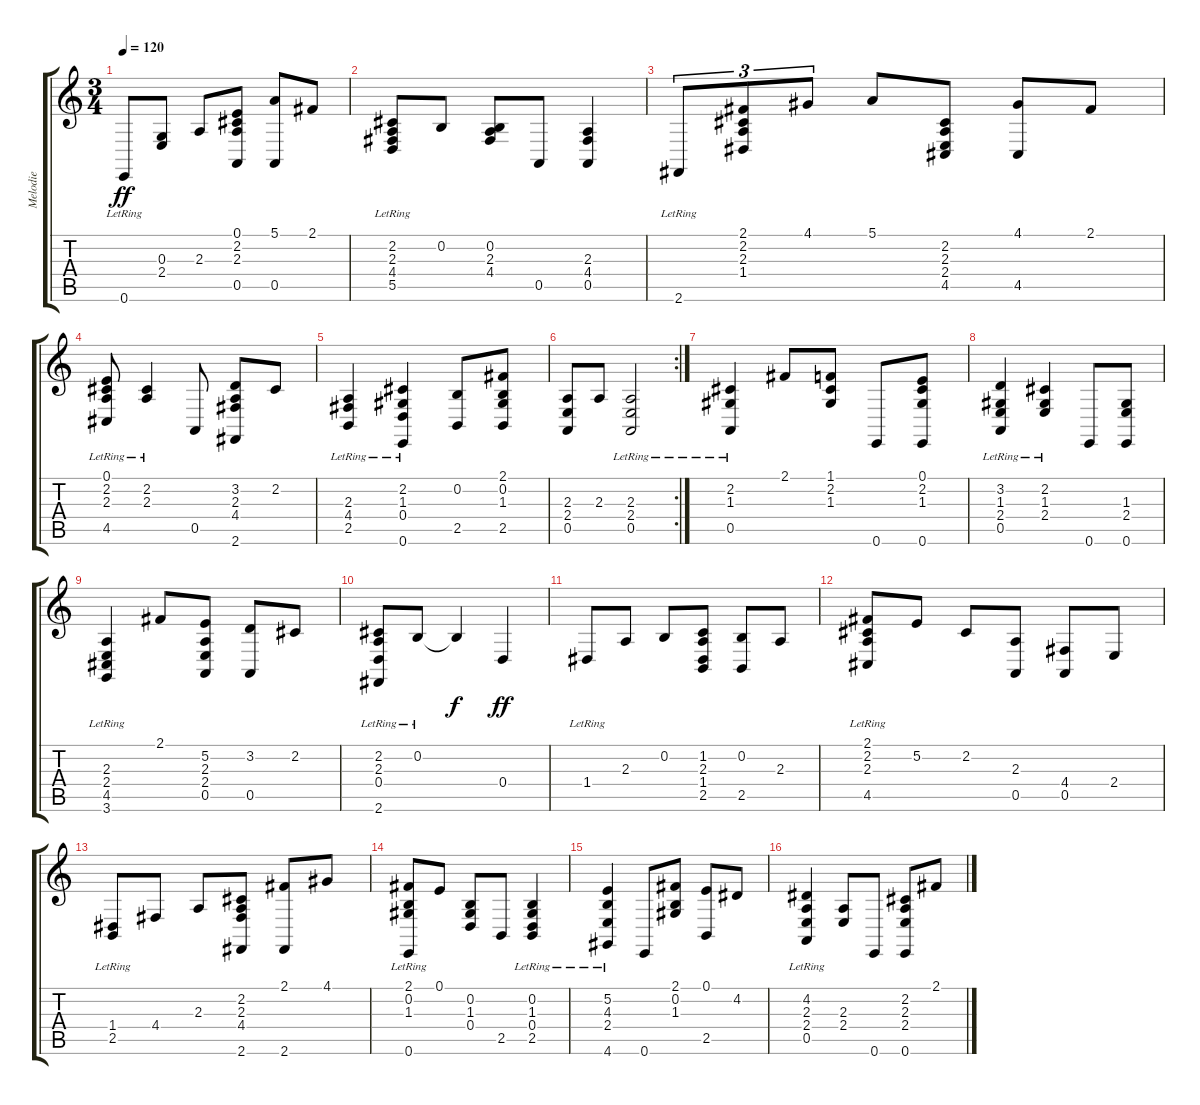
\track ("Melodie" "Melodie") {instrument harmonica}
\staff {score tabs}
\tuning (E4 B3 G3 D3 A2 E2) {hide}
\ts (3 4)
\tempo 120
\clef g2
\ks c
0.6{lr}.8{dy ff} (0.3 2.4).8 2.3.8 (0.1 2.2 2.3 0.5).8 (5.1 0.5).8 2.1.8 |
(2.2 2.3 4.4 5.5{lr}).8 0.2.8 (0.2 2.3 4.4).8 0.5.8 (2.3 4.4 0.5).4 |
2.6{lr}.8{tu (3 2)} (2.1 2.2 2.3 1.4).8{tu (3 2)} 4.1.8{tu (3 2)} 5.1.8 (2.2 2.3 2.4 4.5).8 (4.1 4.5).8 2.1.8 |
(0.1 2.2 2.3 4.5{lr}).8 (2.2 2.3{lr}).4 0.5.8 (3.2 2.3 4.4 2.6).8 2.2.8 |
(2.3 4.4 2.5{lr}).4 (2.2 1.3 0.4 0.6{lr}).4 (0.2 2.5).8 (2.1 0.2 1.3 2.5).8 |
\rc 2
(2.3 2.4 0.5).8 2.3.8 (2.3{lr} 2.4{lr} 0.5{lr}).2 |
(2.2 1.3 0.5{lr}).4{instrument acousticguitarsteel} 2.1.8 (1.1 2.2 1.3).8 0.6.8 (0.1 2.2 1.3 0.6).8 |
(3.2 1.3 2.4 0.5{lr}).4 (2.2 1.3 2.4{lr}).4 0.6.8 (1.3 2.4 0.6).8 |
(2.3 2.4 4.5 3.6{lr}).4 2.1.8 (5.2 2.3 2.4 0.5).8 (3.2 0.5).8 2.2.8 |
(2.2 2.3 0.4 2.6{lr}).8 0.2{lr}.8 0.2{t}.4{dy f} 0.4.4{dy ff} |
1.4{lr}.8 2.3.8 0.2.8 (1.2 2.3 1.4 2.5).8 (0.2 2.5).8 2.3.8 |
(2.1 2.2 2.3 4.5{lr}).8 5.2.8 2.2.8 (2.3 0.5).8 (4.4 0.5).8 2.4.8 |
(1.4 2.5{lr}).8 4.4.8 2.3.8 (2.2 2.3 4.4 2.6).8 (2.1 2.6).8 4.1.8 |
(2.1 0.2 1.3 0.6{lr}).8 0.1.8 (0.2 1.3 0.4).8 2.5.8 (0.2 1.3 0.4 2.5{lr}).4 |
(5.2 4.3 2.4{lr} 4.6{lr}).4 0.6.8 (2.1 0.2 1.3).8 (0.1 2.5).8 4.2.8 |
(4.2 2.3 2.4 0.5{lr}).4 (2.3 2.4).8 0.6.8 (2.2 2.3 2.4 0.6).8 2.1.8
